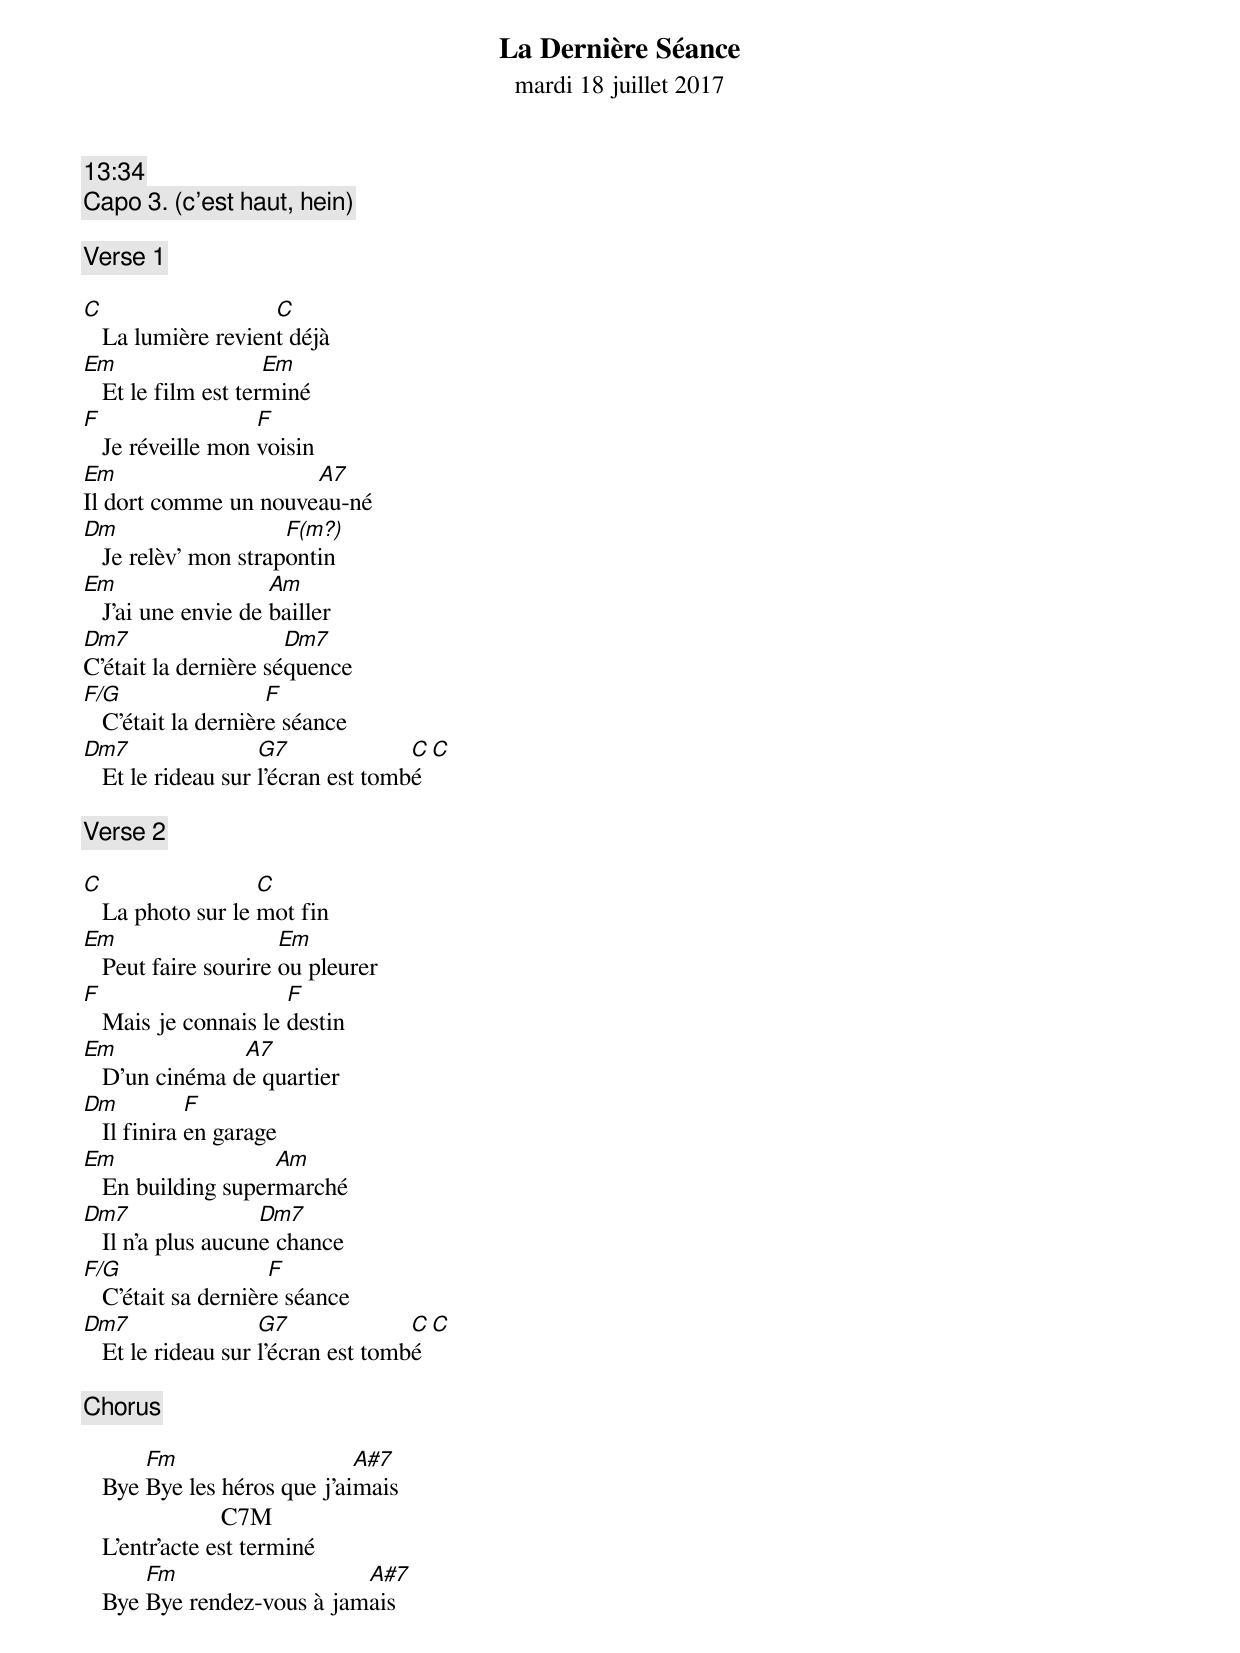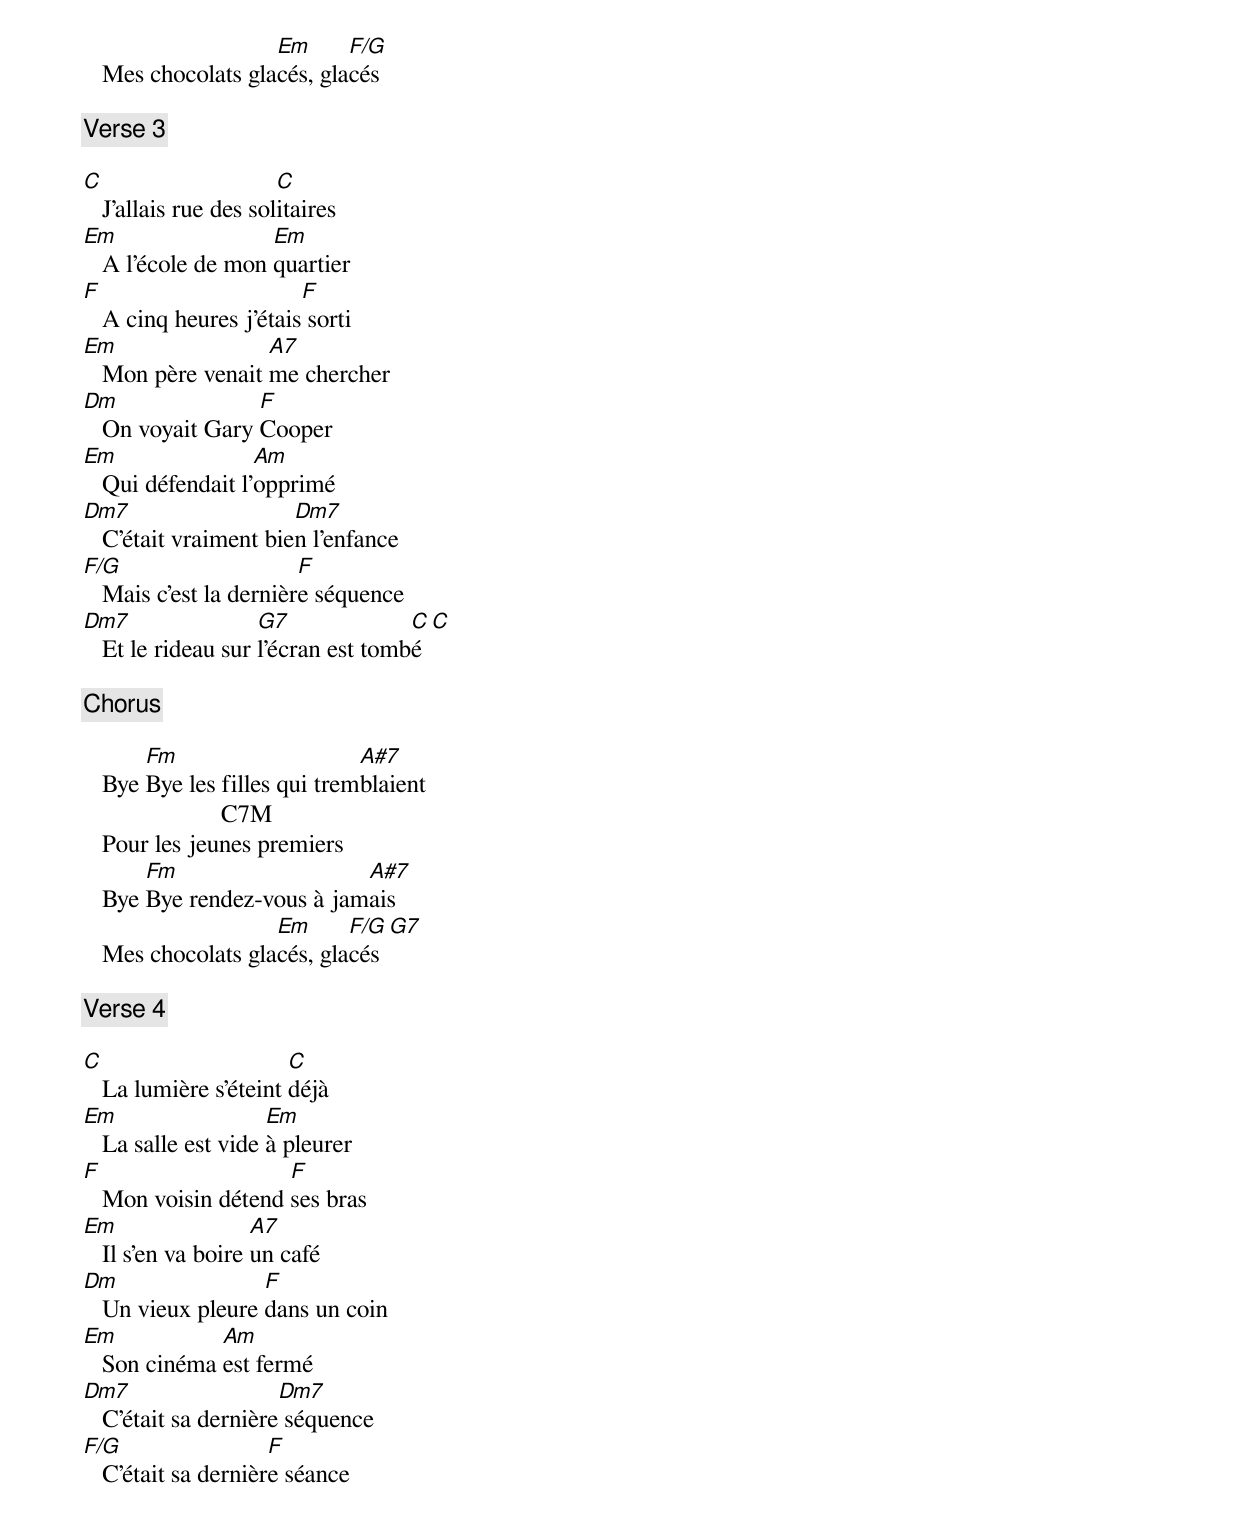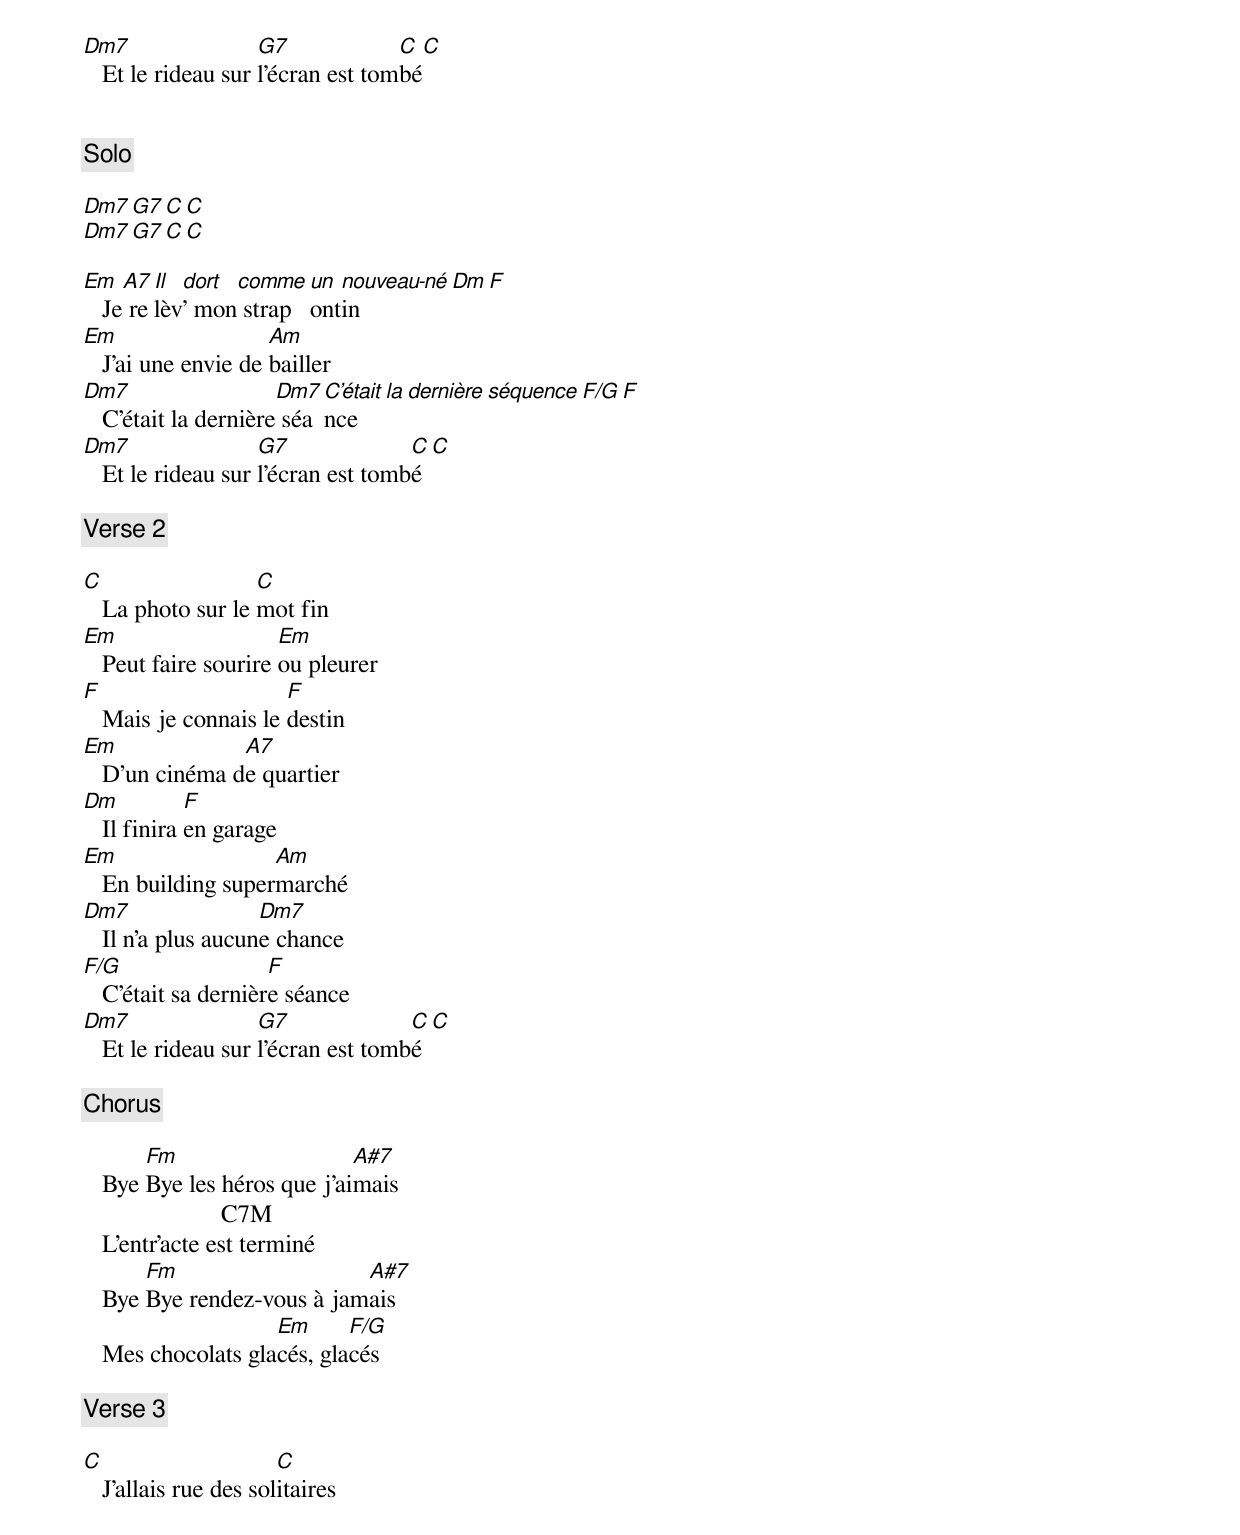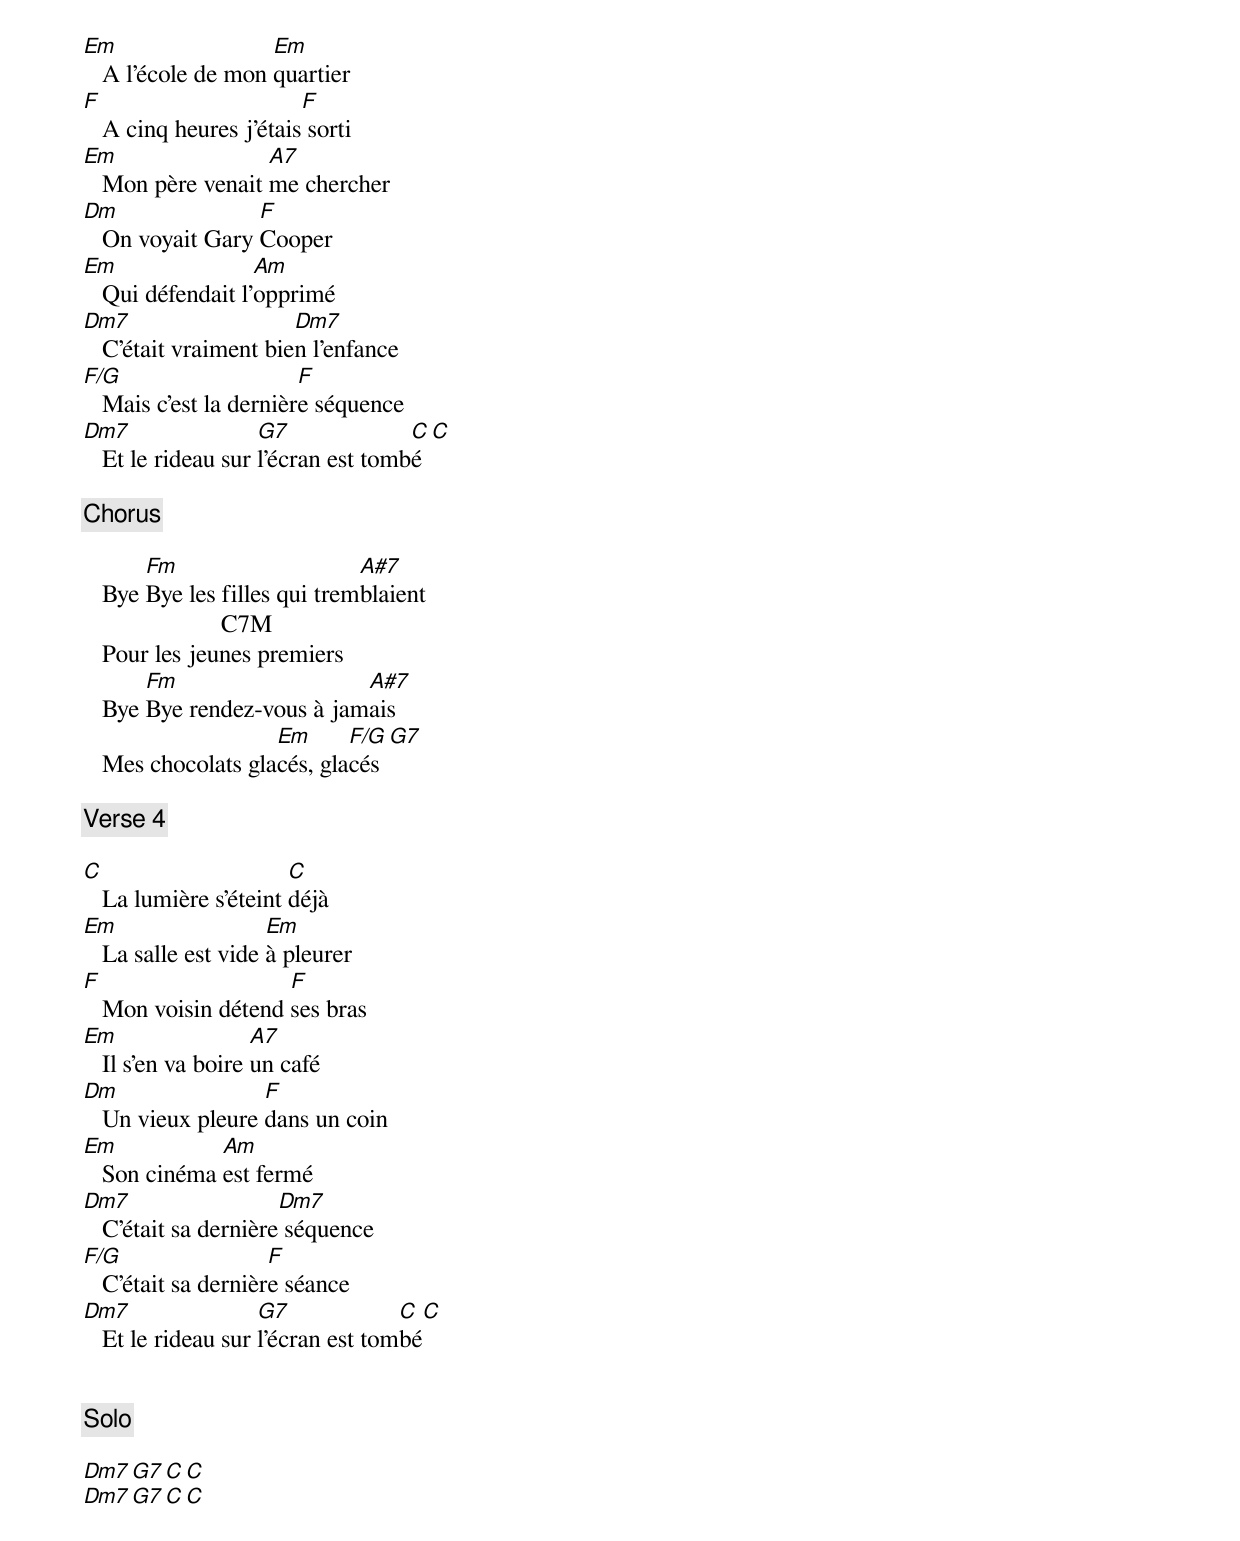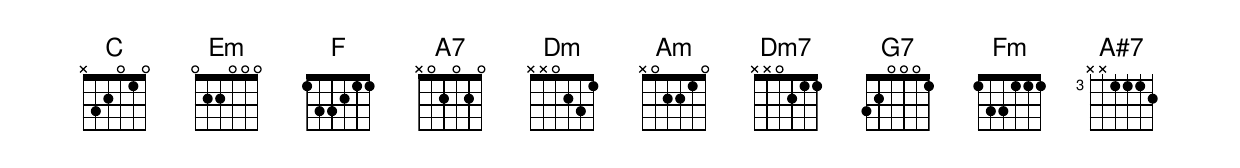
La Dernière Séance
mardi 18 juillet 2017
13:34
Capo 3. (c'est haut, hein)

[Verse 1]

C                   C
   La lumière revient déjà
Em                   Em
   Et le film est terminé
F                  F
   Je réveille mon voisin
Em                    A7
Il dort comme un nouveau-né
Dm                    F(m?)
   Je relèv' mon strapontin
Em                   Am
   J'ai une envie de bailler
Dm7                   Dm7
C'était la dernière séquence
F/G                  F
   C'était la dernière séance
Dm7                 G7              C        C
   Et le rideau sur l'écran est tombé

[Verse 2]

C                  C
   La photo sur le mot fin
Em                    Em
   Peut faire sourire ou pleurer
F                     F
   Mais je connais le destin
Em              A7
   D'un cinéma de quartier
Dm           F
   Il finira en garage
Em                  Am
   En building supermarché
Dm7                 Dm7
   Il n'a plus aucune chance
F/G                  F
   C'était sa dernière séance
Dm7                 G7              C        C
   Et le rideau sur l'écran est tombé

[Chorus]

       Fm                    A#7
   Bye Bye les héros que j'aimais
                      C7M
   L'entr'acte est terminé
       Fm                   A#7
   Bye Bye rendez-vous à jamais
                    Em      F/G
   Mes chocolats glacés, glacés

[Verse 3]

C                      C
   J'allais rue des solitaires
Em                  Em
   A l'école de mon quartier
F                       F
   A cinq heures j'étais sorti
Em                 A7
   Mon père venait me chercher
Dm                F
   On voyait Gary Cooper
Em                 Am
   Qui défendait l'opprimé
Dm7                    Dm7
   C'était vraiment bien l'enfance
F/G                     F
   Mais c'est la dernière séquence
Dm7                 G7              C        C
   Et le rideau sur l'écran est tombé

[Chorus]

       Fm                     A#7
   Bye Bye les filles qui tremblaient
                      C7M
   Pour les jeunes premiers
       Fm                   A#7
   Bye Bye rendez-vous à jamais
                    Em      F/G        G7
   Mes chocolats glacés, glacés

[Verse 4]

C                      C
   La lumière s'éteint déjà
Em                   Em
   La salle est vide à pleurer
F                    F
   Mon voisin détend ses bras
Em                  A7
   Il s'en va boire un café
Dm                 F
   Un vieux pleure dans un coin
Em            Am
   Son cinéma est fermé
Dm7                   Dm7
   C'était sa dernière séquence
F/G                  F
   C'était sa dernière séance
Dm7                 G7             C        C
   Et le rideau sur l'écran est tombé


[Solo]

Dm7                 G7             C        C
Dm7                 G7             C        C

Em   A7 Il dort comme un nouveau-né Dm                    F
   Je relèv' mon strapontin
Em                   Am
   J'ai une envie de bailler
Dm7                   Dm7 C'était la dernière séquence F/G                  F
   C'était la dernière séance
Dm7                 G7              C        C
   Et le rideau sur l'écran est tombé

[Verse 2]

C                  C
   La photo sur le mot fin
Em                    Em
   Peut faire sourire ou pleurer
F                     F
   Mais je connais le destin
Em              A7
   D'un cinéma de quartier
Dm           F
   Il finira en garage
Em                  Am
   En building supermarché
Dm7                 Dm7
   Il n'a plus aucune chance
F/G                  F
   C'était sa dernière séance
Dm7                 G7              C        C
   Et le rideau sur l'écran est tombé

[Chorus]

       Fm                    A#7
   Bye Bye les héros que j'aimais
                      C7M
   L'entr'acte est terminé
       Fm                   A#7
   Bye Bye rendez-vous à jamais
                    Em      F/G
   Mes chocolats glacés, glacés

[Verse 3]

C                      C
   J'allais rue des solitaires
Em                  Em
   A l'école de mon quartier
F                       F
   A cinq heures j'étais sorti
Em                 A7
   Mon père venait me chercher
Dm                F
   On voyait Gary Cooper
Em                 Am
   Qui défendait l'opprimé
Dm7                    Dm7
   C'était vraiment bien l'enfance
F/G                     F
   Mais c'est la dernière séquence
Dm7                 G7              C        C
   Et le rideau sur l'écran est tombé

[Chorus]

       Fm                     A#7
   Bye Bye les filles qui tremblaient
                      C7M
   Pour les jeunes premiers
       Fm                   A#7
   Bye Bye rendez-vous à jamais
                    Em      F/G        G7
   Mes chocolats glacés, glacés

[Verse 4]

C                      C
   La lumière s'éteint déjà
Em                   Em
   La salle est vide à pleurer
F                    F
   Mon voisin détend ses bras
Em                  A7
   Il s'en va boire un café
Dm                 F
   Un vieux pleure dans un coin
Em            Am
   Son cinéma est fermé
Dm7                   Dm7
   C'était sa dernière séquence
F/G                  F
   C'était sa dernière séance
Dm7                 G7             C        C
   Et le rideau sur l'écran est tombé


[Solo]

Dm7                 G7             C        C
Dm7                 G7             C        C
